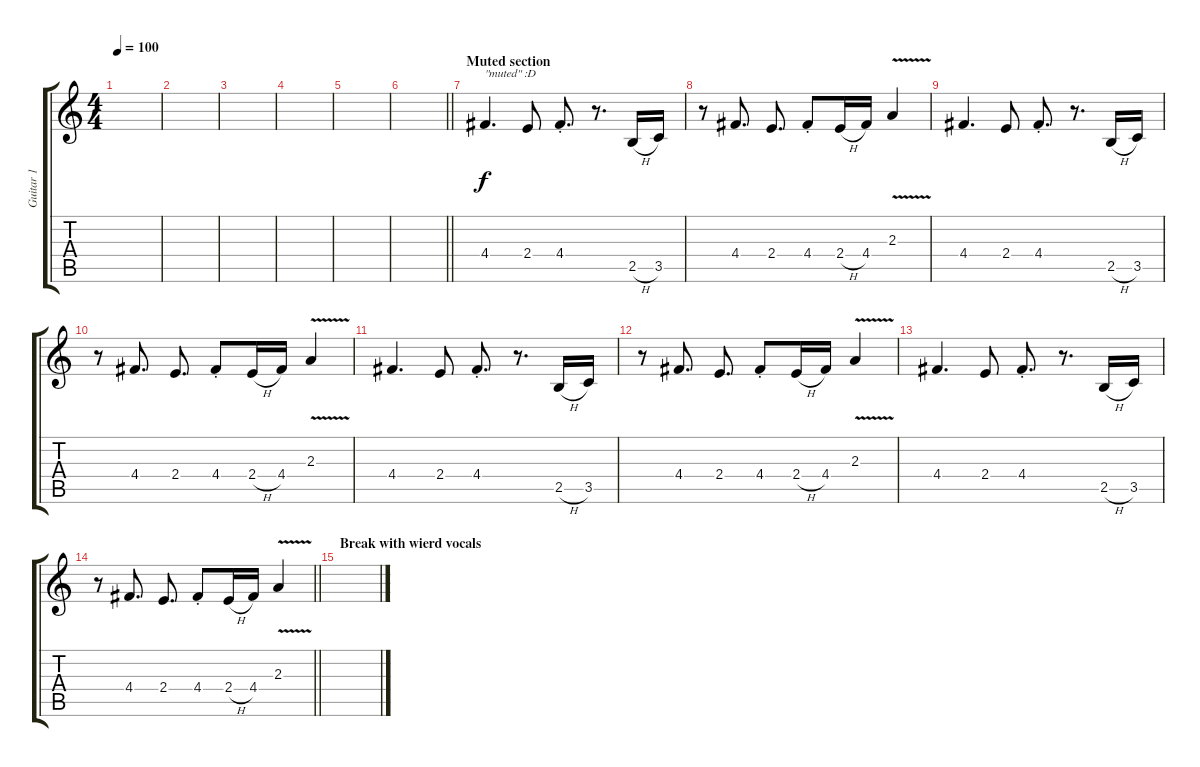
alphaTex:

\track ("Guitar 1" "Guitar 1") {instrument distortionguitar}
\staff {score tabs}
\tuning (E4 B3 G3 D3 A2 E2) {hide}
\ts (4 4)
\tempo 100
\clef g2
\ks c
|
|
|
|
|
\barLineRight lightlight
|
\section ("" "Muted section")
4.4.4{d txt "\"muted\" :D" volume 12 instrument electricguitarmuted} 2.4.8 4.4{st}.8{d} r.8{d} 2.5{h}.16 3.5.16 |
r.8 4.4.8{d} 2.4.8{d} 4.4{st}.8 2.4{h}.16 4.4.16 2.3{v}.4 |
4.4.4{d} 2.4.8 4.4{st}.8{d} r.8{d} 2.5{h}.16 3.5.16 |
r.8 4.4.8{d} 2.4.8{d} 4.4{st}.8 2.4{h}.16 4.4.16 2.3{v}.4 |
4.4.4{d} 2.4.8 4.4{st}.8{d} r.8{d} 2.5{h}.16 3.5.16 |
r.8 4.4.8{d} 2.4.8{d} 4.4{st}.8 2.4{h}.16 4.4.16 2.3{v}.4 |
4.4.4{d} 2.4.8 4.4{st}.8{d} r.8{d} 2.5{h}.16 3.5.16 |
\barLineRight lightlight
r.8 4.4.8{d} 2.4.8{d} 4.4{st}.8 2.4{h}.16 4.4.16 2.3{v}.4 |
\section ("" "Break with wierd vocals")
